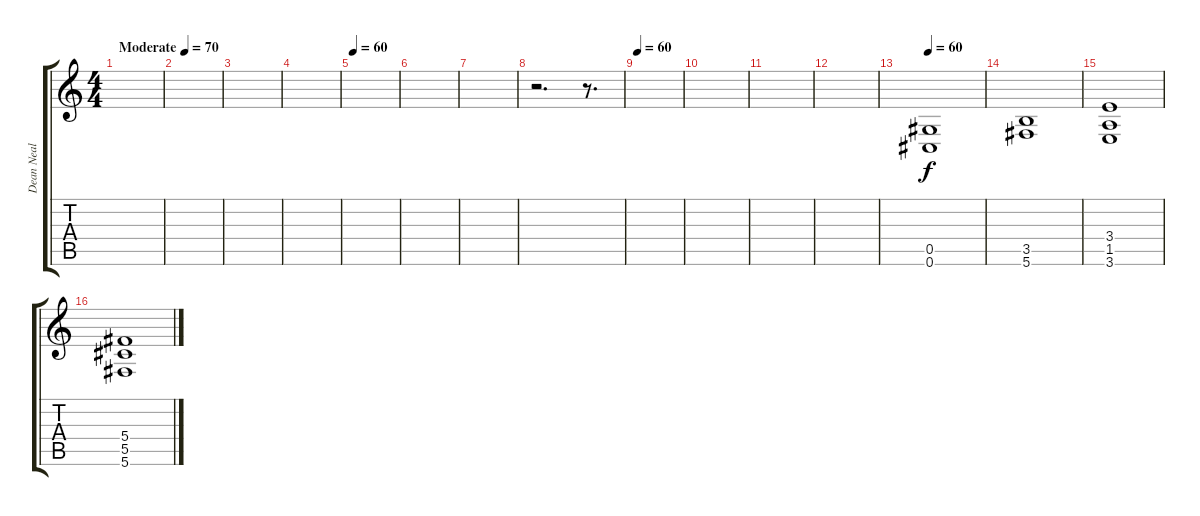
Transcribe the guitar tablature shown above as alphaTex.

\track ("Dean Neal" "Dean Neal") {instrument distortionguitar}
\staff {score tabs}
\tuning (Eb4 Bb3 Gb3 Db3 Ab2 Db2) {hide}
\ts (4 4)
\tempo (70 "Moderate")
\tempo 60
\tempo (70 "Moderate")
\clef g2
\ks c
|
|
|
|
\tempo 60
|
|
|
r.2{d instrument lead1square} r.8{d} |
\tempo 60
|
|
|
|
\tempo 60
(0.5 0.6).1{instrument distortionguitar} |
(3.5 5.6).1 |
(3.4 1.5 3.6).1 |
(5.4 5.5 5.6).1
